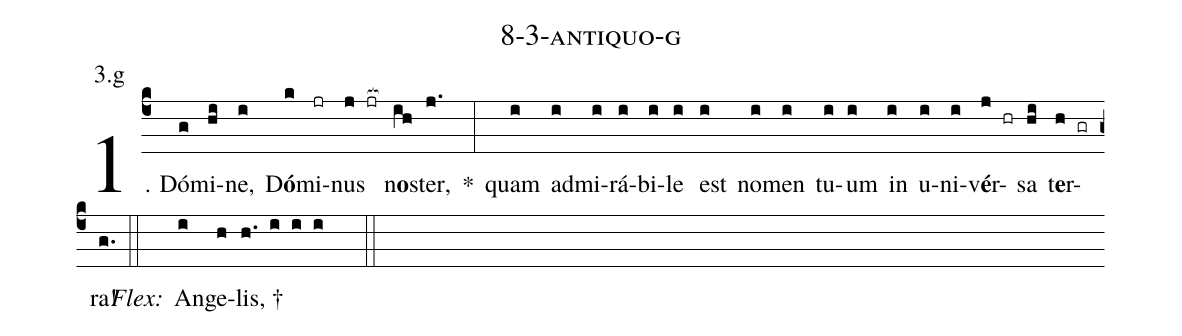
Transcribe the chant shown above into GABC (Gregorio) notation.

name: 8-3-antiquo-g;
annotation: 3.g;
%%
(c4)1. Dó(g)mi(hi)ne,(i) D<b>ó</b>(k)mi(jr)nus(j jr[ocb:1{]) n<b>o</b>s(ih[ocb:0}])ter,(j.) *(:) quam(i) ad(i)mi(i)rá(i)bi(i)le(i) est(i) no(i)men(i) tu(i)um(i) in(i) u(i)ni(i)v<b>é</b>r(j hr)sa(hi) t<b>e</b>r(h gr)ra!(g.) (::)
<i>Flex:</i>()  An(i)ge(h)lis, †(h. i i i  ::)
